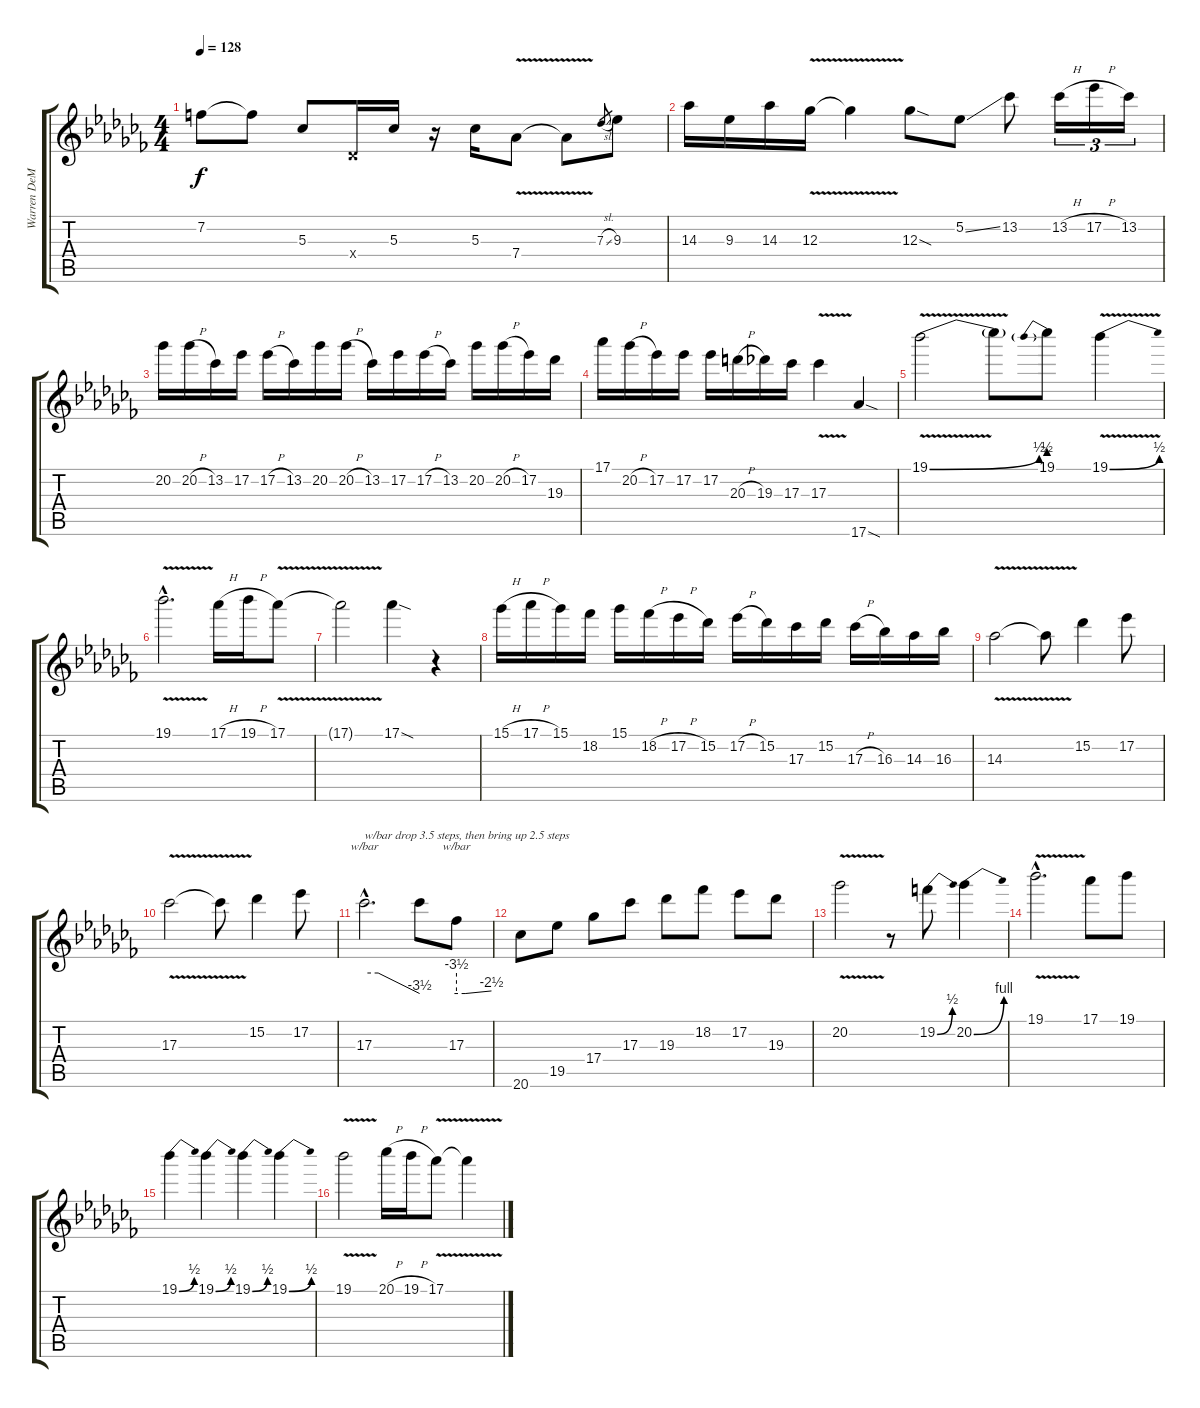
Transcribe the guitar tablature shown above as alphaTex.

\track ("Warren DeMartini" "Warren DeM") {instrument distortionguitar}
\staff {score tabs}
\tuning (Eb4 Bb3 Gb3 Db3 Ab2 Eb2) {hide}
\ts (4 4)
\tempo 128
\clef g2
\ks cb
7.2{t}.8{dy f} 7.2{t}.8 5.3.8 0.4{x}.16 5.3.16 r.16 5.3.16 7.4{v}.8 7.4{v t}.8 7.3{sl}.8{gr} 9.3.8 |
14.3.16 9.3.16 14.3.16 12.3{v}.16 12.3{v t}.4 12.3{sod}.8 5.2{ss}.8 13.2.8 13.2{h}.16{tu (3 2)} 17.2{h}.16{tu (3 2)} 13.2.16{tu (3 2)} |
20.2.16 20.2{h}.16 13.2.16 17.2.16 17.2{h}.16 13.2.16 20.2.16 20.2{h}.16 13.2.16 17.2.16 17.2{h}.16 13.2.16 20.2.16 20.2{h}.16 17.2.16 19.3.16 |
17.1.16 20.2{h}.16 17.2.16 17.2.16 17.2.16 20.3{h}.16 19.3.16 17.3.16 17.3{v}.4 17.6{sod}.4 |
19.1{be (bend 0 0 60 2) v}.2{balance 16} 19.1{t}.8 19.1{be (prebend 0 2 60 2)}.8 19.1{be (bend 0 0 60 2) v}.4 |
19.1{v hac}.2{d} 17.1{h}.16 19.1{h}.16 17.1{v}.8 |
17.1{v t}.2 17.1{sod}.4 r.4 |
15.1{h}.16 17.1{h}.16 15.1.16 18.2.16 15.1.16 18.2{h}.16 17.2{h}.16 15.2.16 17.2{h}.16 15.2.16 17.3.16 15.2.16 17.3{h}.16 16.3.16 14.3.16 16.3.16 |
14.3{v}.2 14.3{v t}.8 15.2.4 17.2.8 |
17.3{v}.2 17.3{v t}.8 15.2.4 17.2.8 |
17.3{hac}.2{d tbe (custom default 0 0 15 0 60 -14) txt "w/bar drop 3.5 steps, then bring up 2.5 steps"} 17.3{t}.8 17.3.8{tbe (custom default 0 -14 15 -14 60 -10)} |
20.6.8 19.5.8 17.4.8 17.3.8 19.3.8 18.2.8 17.2.8 19.3.8 |
20.2{v}.2 r.8 19.2{be (bend 0 0 60 2)}.8 20.2{be (bend 0 0 60 4)}.4 |
19.1{v hac}.2{d} 17.1.8 19.1.8 |
19.1{be (bend 0 0 60 2)}.4 19.1{be (bend 0 0 60 2)}.4 19.1{be (bend 0 0 60 2)}.4 19.1{be (bend 0 0 60 2)}.4 |
19.1{v}.2 20.1{h}.16 19.1{h}.16 17.1{v}.8 17.1{v t}.4
